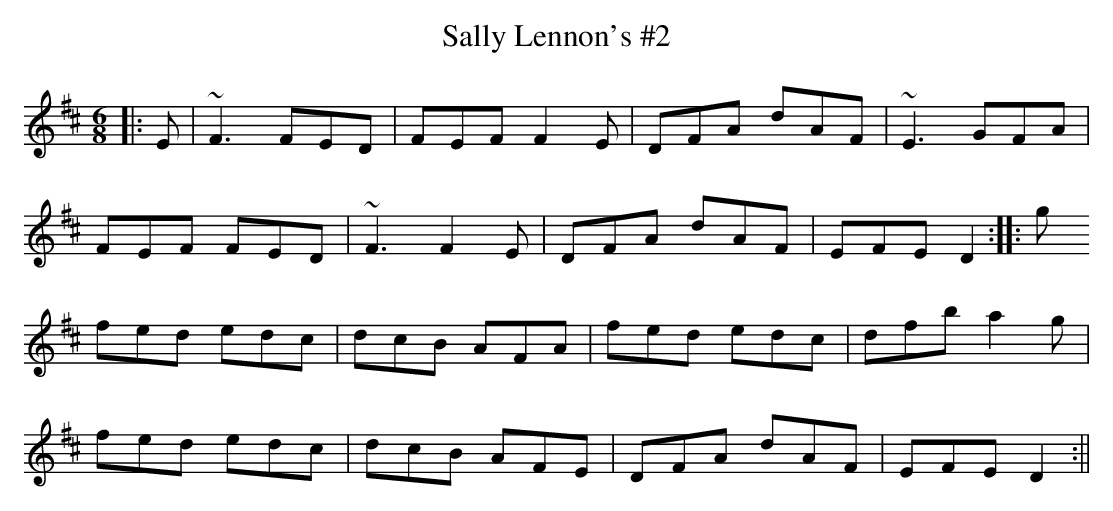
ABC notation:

X:1
T:Sally Lennon's #2
M:6/8
L:1/8
K:D
||:E|~F3 FED|FEF F2 E|DFA dAF|~E3 GFA|
FEF FED|~F3 F2 E|DFA dAF|EFE D2 :||:g
fed edc|dcB AFA|fed edc|dfb a2 g|
fed edc|dcB AFE|DFA dAF|EFE D2 :||
